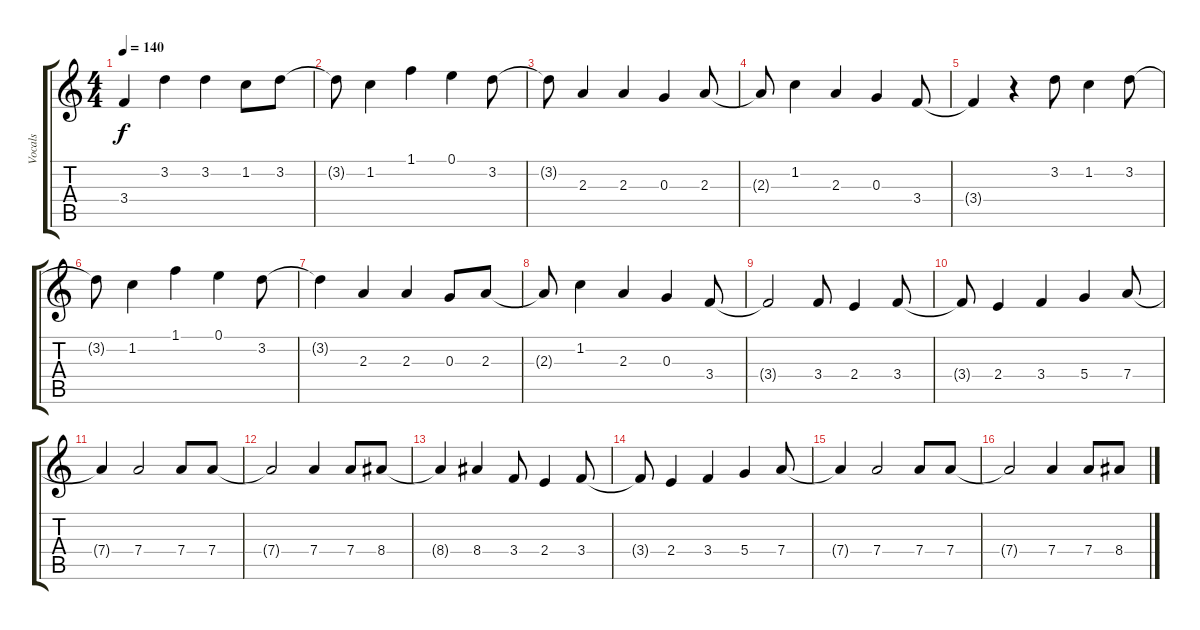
\track ("Vocals" "Vocals") {instrument violin}
\staff {score tabs}
\tuning (E5 B4 G4 D4 A3 E3) {hide}
\ts (4 4)
\tempo 140
\clef g2
\ks c
3.4{t}.4{dy f volume 16} 3.2.4 3.2.4 1.2.8 3.2.8 |
3.2{t}.8 1.2.4 1.1.4 0.1.4 3.2.8 |
3.2{t}.8 2.3.4 2.3.4 0.3.4 2.3.8 |
2.3{t}.8 1.2.4 2.3.4 0.3.4 3.4.8 |
3.4{t}.4 r.4 3.2.8 1.2.4 3.2.8 |
3.2{t}.8 1.2.4 1.1.4 0.1.4 3.2.8 |
3.2{t}.4 2.3.4 2.3.4 0.3.8 2.3.8 |
2.3{t}.8 1.2.4 2.3.4 0.3.4 3.4.8 |
3.4{t}.2 3.4.8 2.4.4 3.4.8 |
3.4{t}.8 2.4.4 3.4.4 5.4.4 7.4.8 |
7.4{t}.4 7.4.2 7.4.8 7.4.8 |
7.4{t}.2 7.4.4 7.4.8 8.4.8 |
8.4{t}.4 8.4.4 3.4.8 2.4.4 3.4.8 |
3.4{t}.8 2.4.4 3.4.4 5.4.4 7.4.8 |
7.4{t}.4 7.4.2 7.4.8 7.4.8 |
7.4{t}.2 7.4.4 7.4.8 8.4.8
